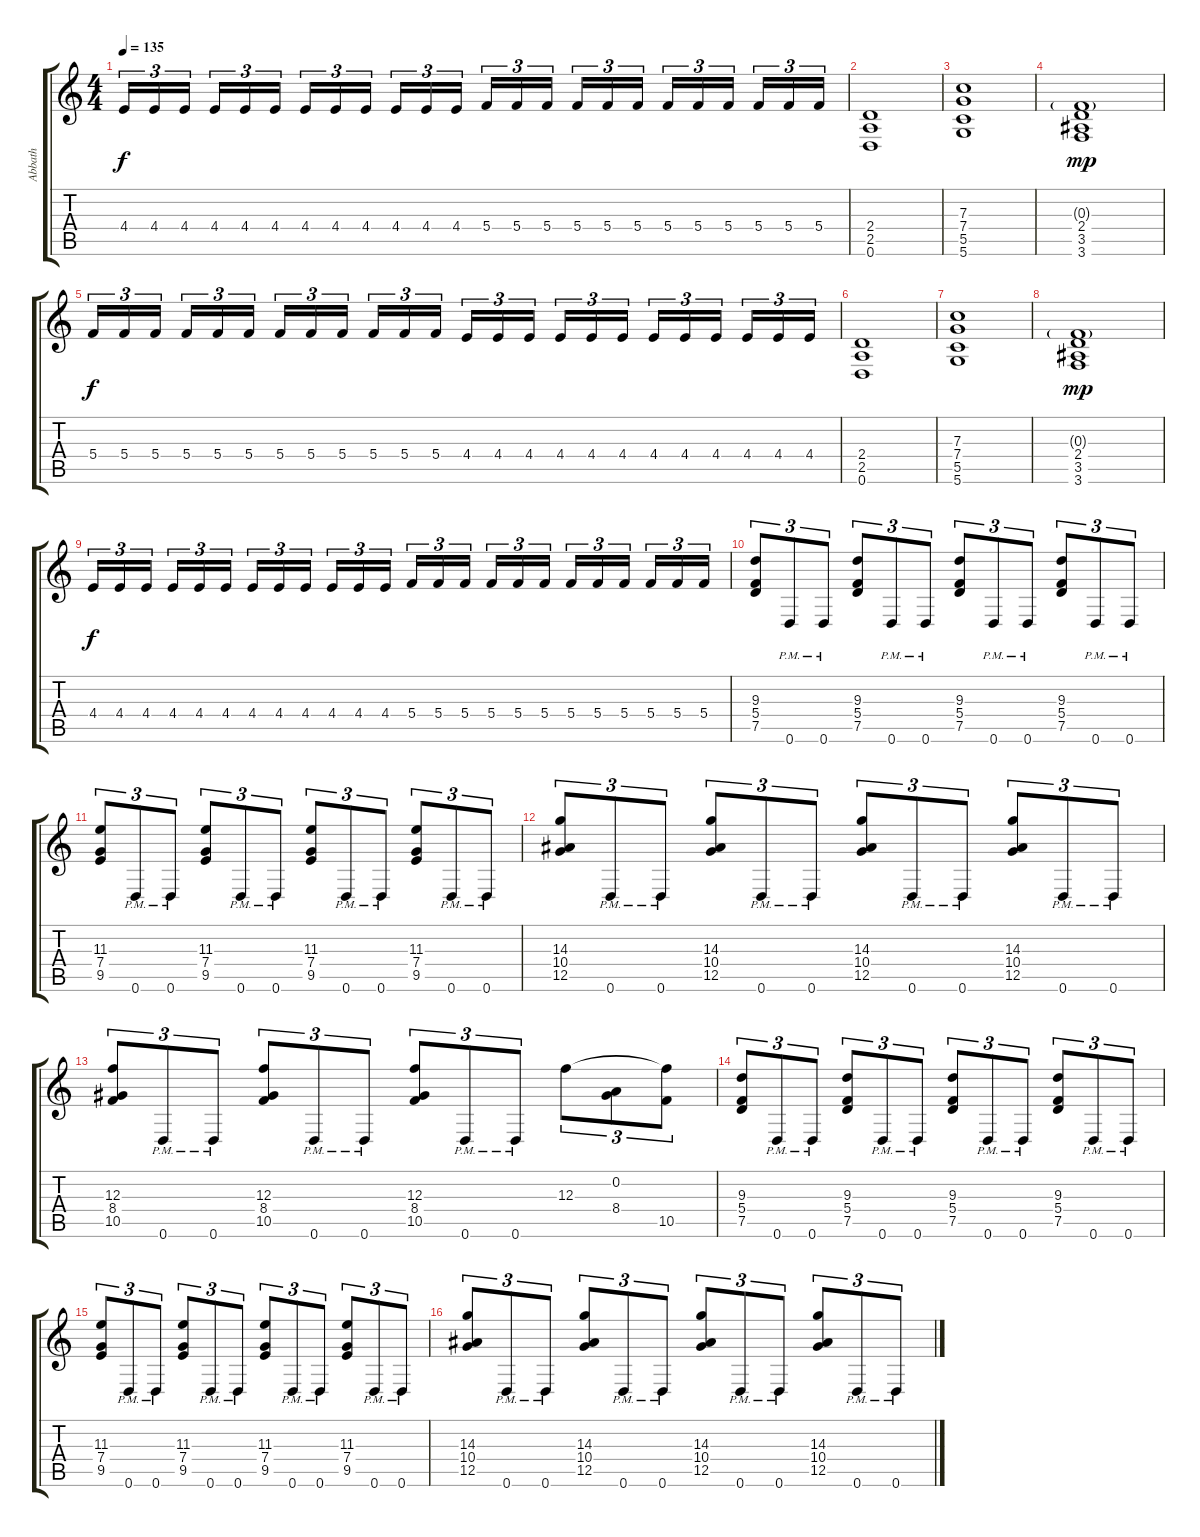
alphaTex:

\track ("Abbath" "Abbath") {instrument distortionguitar}
\staff {score tabs}
\tuning (D4 A3 F3 C3 G2 D2) {hide}
\ts (4 4)
\tempo 135
\clef g2
\ks c
4.4.16{tu (3 2) dy f} 4.4.16{tu (3 2)} 4.4.16{tu (3 2) beam splitsecondary} 4.4.16{tu (3 2)} 4.4.16{tu (3 2)} 4.4.16{tu (3 2)} 4.4.16{tu (3 2)} 4.4.16{tu (3 2)} 4.4.16{tu (3 2) beam splitsecondary} 4.4.16{tu (3 2)} 4.4.16{tu (3 2)} 4.4.16{tu (3 2)} 5.4.16{tu (3 2)} 5.4.16{tu (3 2)} 5.4.16{tu (3 2) beam splitsecondary} 5.4.16{tu (3 2)} 5.4.16{tu (3 2)} 5.4.16{tu (3 2)} 5.4.16{tu (3 2)} 5.4.16{tu (3 2)} 5.4.16{tu (3 2) beam splitsecondary} 5.4.16{tu (3 2)} 5.4.16{tu (3 2)} 5.4.16{tu (3 2)} |
(2.4 2.5 0.6).1 |
(7.3 7.4 5.5 5.6).1 |
(0.3{g} 2.4 3.5 3.6).1{dy mp} |
5.4.16{tu (3 2) dy f} 5.4.16{tu (3 2)} 5.4.16{tu (3 2) beam splitsecondary} 5.4.16{tu (3 2)} 5.4.16{tu (3 2)} 5.4.16{tu (3 2)} 5.4.16{tu (3 2)} 5.4.16{tu (3 2)} 5.4.16{tu (3 2) beam splitsecondary} 5.4.16{tu (3 2)} 5.4.16{tu (3 2)} 5.4.16{tu (3 2)} 4.4.16{tu (3 2)} 4.4.16{tu (3 2)} 4.4.16{tu (3 2) beam splitsecondary} 4.4.16{tu (3 2)} 4.4.16{tu (3 2)} 4.4.16{tu (3 2)} 4.4.16{tu (3 2)} 4.4.16{tu (3 2)} 4.4.16{tu (3 2) beam splitsecondary} 4.4.16{tu (3 2)} 4.4.16{tu (3 2)} 4.4.16{tu (3 2)} |
(2.4 2.5 0.6).1 |
(7.3 7.4 5.5 5.6).1 |
(0.3{g} 2.4 3.5 3.6).1{dy mp} |
4.4.16{tu (3 2) dy f} 4.4.16{tu (3 2)} 4.4.16{tu (3 2) beam splitsecondary} 4.4.16{tu (3 2)} 4.4.16{tu (3 2)} 4.4.16{tu (3 2)} 4.4.16{tu (3 2)} 4.4.16{tu (3 2)} 4.4.16{tu (3 2) beam splitsecondary} 4.4.16{tu (3 2)} 4.4.16{tu (3 2)} 4.4.16{tu (3 2)} 5.4.16{tu (3 2)} 5.4.16{tu (3 2)} 5.4.16{tu (3 2) beam splitsecondary} 5.4.16{tu (3 2)} 5.4.16{tu (3 2)} 5.4.16{tu (3 2)} 5.4.16{tu (3 2)} 5.4.16{tu (3 2)} 5.4.16{tu (3 2) beam splitsecondary} 5.4.16{tu (3 2)} 5.4.16{tu (3 2)} 5.4.16{tu (3 2)} |
(9.3 5.4 7.5).8{tu (3 2)} 0.6{pm}.8{tu (3 2)} 0.6{pm}.8{tu (3 2)} (9.3 5.4 7.5).8{tu (3 2)} 0.6{pm}.8{tu (3 2)} 0.6{pm}.8{tu (3 2)} (9.3 5.4 7.5).8{tu (3 2)} 0.6{pm}.8{tu (3 2)} 0.6{pm}.8{tu (3 2)} (9.3 5.4 7.5).8{tu (3 2)} 0.6{pm}.8{tu (3 2)} 0.6{pm}.8{tu (3 2)} |
(11.3 7.4 9.5).8{tu (3 2)} 0.6{pm}.8{tu (3 2)} 0.6{pm}.8{tu (3 2)} (11.3 7.4 9.5).8{tu (3 2)} 0.6{pm}.8{tu (3 2)} 0.6{pm}.8{tu (3 2)} (11.3 7.4 9.5).8{tu (3 2)} 0.6{pm}.8{tu (3 2)} 0.6{pm}.8{tu (3 2)} (11.3 7.4 9.5).8{tu (3 2)} 0.6{pm}.8{tu (3 2)} 0.6{pm}.8{tu (3 2)} |
(14.3 10.4 12.5).8{tu (3 2)} 0.6{pm}.8{tu (3 2)} 0.6{pm}.8{tu (3 2)} (14.3 10.4 12.5).8{tu (3 2)} 0.6{pm}.8{tu (3 2)} 0.6{pm}.8{tu (3 2)} (14.3 10.4 12.5).8{tu (3 2)} 0.6{pm}.8{tu (3 2)} 0.6{pm}.8{tu (3 2)} (14.3 10.4 12.5).8{tu (3 2)} 0.6{pm}.8{tu (3 2)} 0.6{pm}.8{tu (3 2)} |
(12.3 8.4 10.5).8{tu (3 2)} 0.6{pm}.8{tu (3 2)} 0.6{pm}.8{tu (3 2)} (12.3 8.4 10.5).8{tu (3 2)} 0.6{pm}.8{tu (3 2)} 0.6{pm}.8{tu (3 2)} (12.3 8.4 10.5).8{tu (3 2)} 0.6{pm}.8{tu (3 2)} 0.6{pm}.8{tu (3 2)} 12.3.8{tu (3 2)} (0.2 8.4).8{tu (3 2)} (12.3{t} 10.5).8{tu (3 2)} |
(9.3 5.4 7.5).8{tu (3 2)} 0.6{pm}.8{tu (3 2)} 0.6{pm}.8{tu (3 2)} (9.3 5.4 7.5).8{tu (3 2)} 0.6{pm}.8{tu (3 2)} 0.6{pm}.8{tu (3 2)} (9.3 5.4 7.5).8{tu (3 2)} 0.6{pm}.8{tu (3 2)} 0.6{pm}.8{tu (3 2)} (9.3 5.4 7.5).8{tu (3 2)} 0.6{pm}.8{tu (3 2)} 0.6{pm}.8{tu (3 2)} |
(11.3 7.4 9.5).8{tu (3 2)} 0.6{pm}.8{tu (3 2)} 0.6{pm}.8{tu (3 2)} (11.3 7.4 9.5).8{tu (3 2)} 0.6{pm}.8{tu (3 2)} 0.6{pm}.8{tu (3 2)} (11.3 7.4 9.5).8{tu (3 2)} 0.6{pm}.8{tu (3 2)} 0.6{pm}.8{tu (3 2)} (11.3 7.4 9.5).8{tu (3 2)} 0.6{pm}.8{tu (3 2)} 0.6{pm}.8{tu (3 2)} |
(14.3 10.4 12.5).8{tu (3 2)} 0.6{pm}.8{tu (3 2)} 0.6{pm}.8{tu (3 2)} (14.3 10.4 12.5).8{tu (3 2)} 0.6{pm}.8{tu (3 2)} 0.6{pm}.8{tu (3 2)} (14.3 10.4 12.5).8{tu (3 2)} 0.6{pm}.8{tu (3 2)} 0.6{pm}.8{tu (3 2)} (14.3 10.4 12.5).8{tu (3 2)} 0.6{pm}.8{tu (3 2)} 0.6{pm}.8{tu (3 2)}
